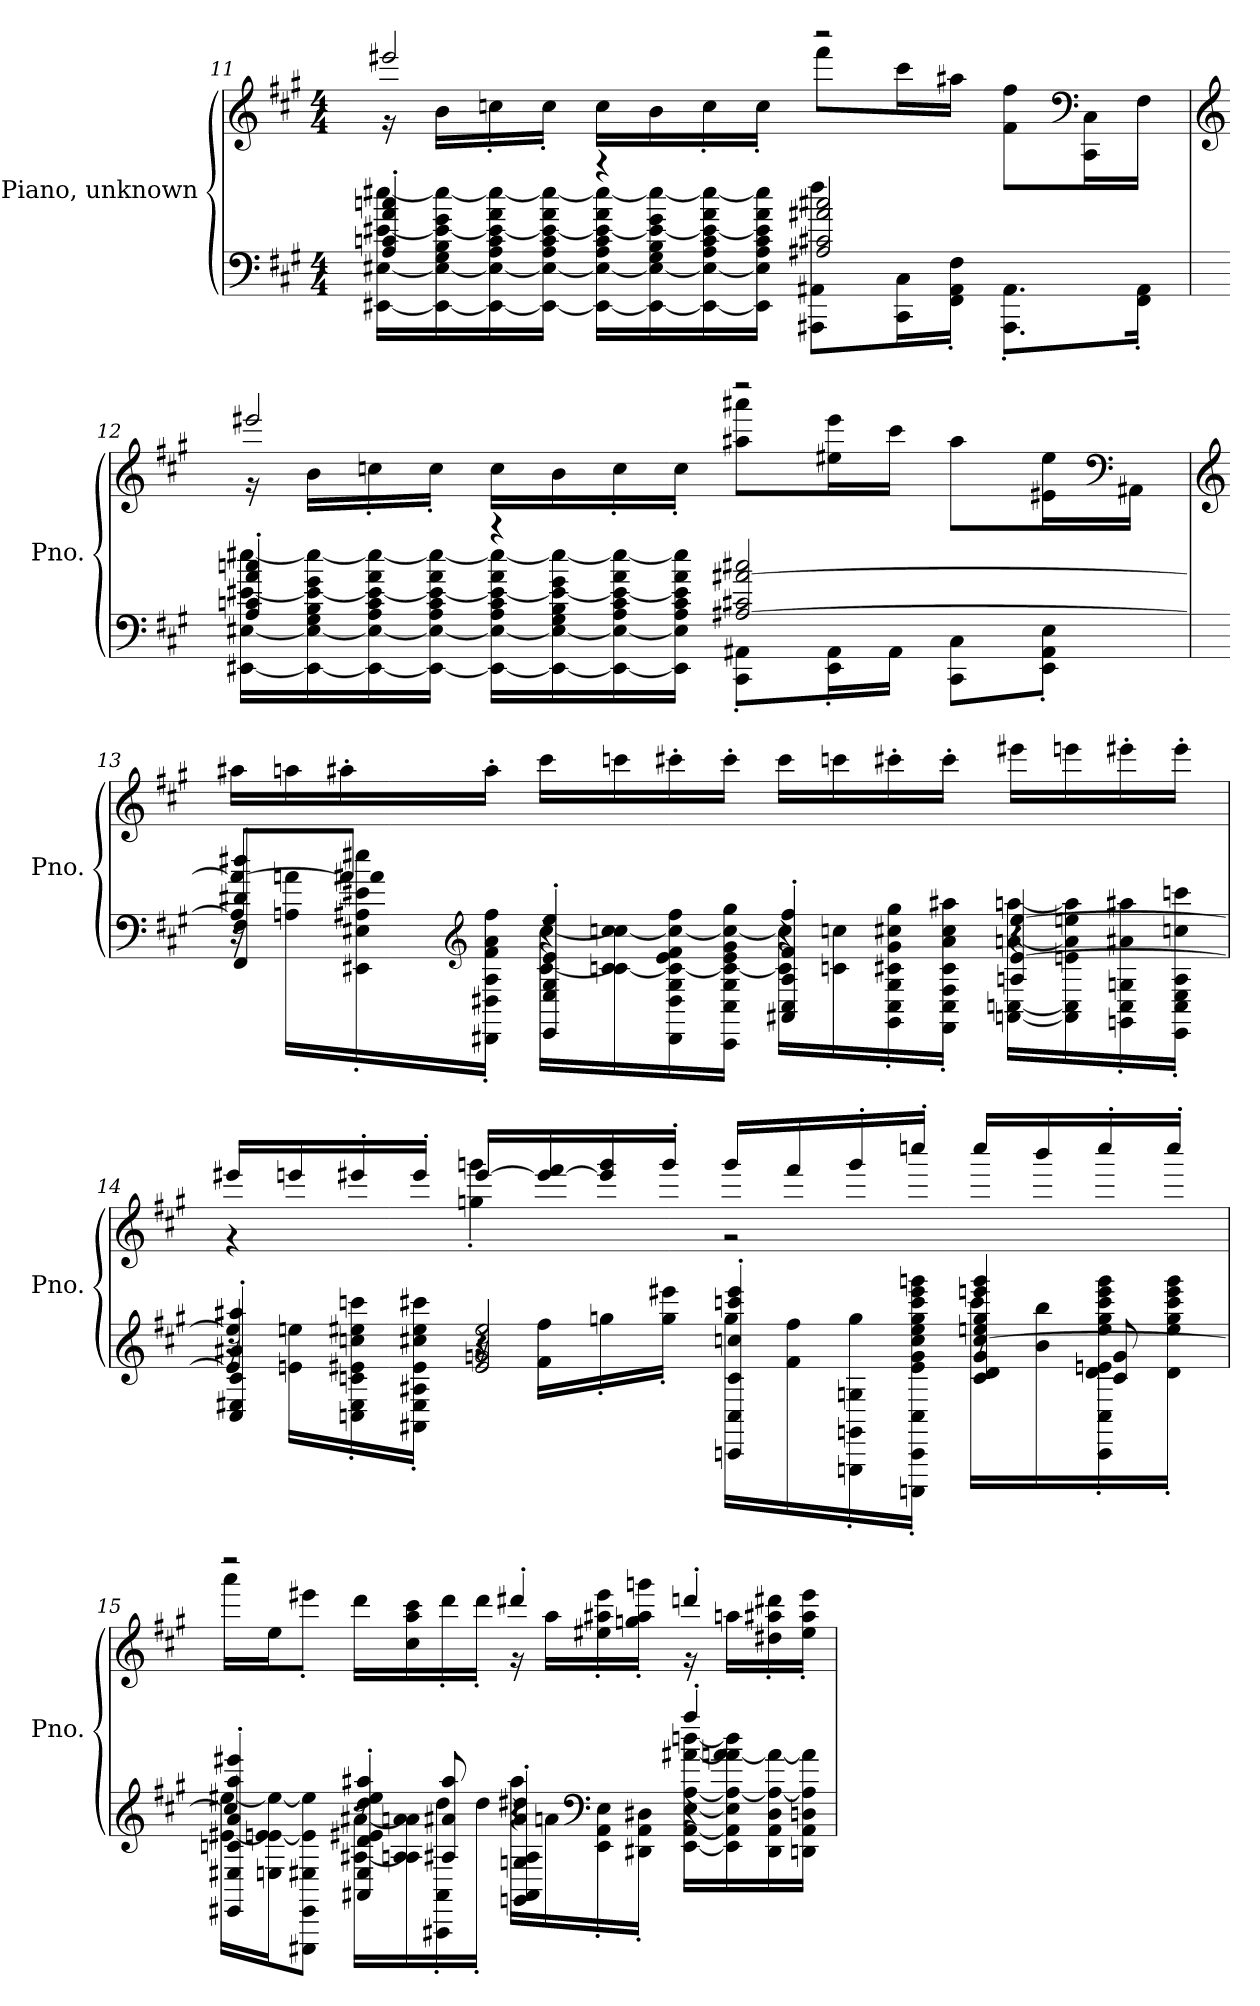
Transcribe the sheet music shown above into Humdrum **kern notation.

**kern	**kern
*part1	*part1
*staff2	*staff1
*I"Piano, unknown	*
*I'Pno.	*
*clefF4	*clefG2
*k[f#c#g#]	*k[f#c#g#]
*M4/4	*M4/4
=11	=11
*^	*^
4A/' 4cn/' 4a/' 4ccn/'	[16EE#X\ [16E#X\ [16e#X\ [16ee#X\LL	2eee#X/	16r
.	16EE#\_ 16E#\_ 16G#\ 16B\ 16e#\_ 16g#\ 16ee#\_	.	16b\LL
.	16EE#\_ 16E#\_ 16A\ 16c\ 16e#\_ 16a\ 16ee#\_	.	16ccn'\
.	16EE#\_ 16E#\_ 16A\ 16c\ 16e#\_ 16a\ 16ee#\_JJ	.	16cc'\JJ
4r	16EE#\_ 16E#\_ 16A\ 16c\ 16e#\_ 16a\ 16ee#\_LL	.	16cc\LL
.	16EE#\_ 16E#\_ 16G#\ 16B\ 16e#\_ 16g#\ 16ee#\_	.	16b\
.	16EE#\_ 16E#\_ 16A\ 16c\ 16e#\_ 16a\ 16ee#\_	.	16cc'\
.	16EE#\] 16E#\] 16A\ 16c\ 16e#\] 16a\ 16ee#\]JJ	.	16cc'\JJ
2A#X/ 2c#X/ 2a#X/ 2cc#X/	8AAA#X\ 8AA#X\ 8ff#\L	2r	8fff#\L
.	16CC#\ 16C#\L	.	16ccc#\L
.	16FF#\' 16AA#\' 16F#\'JJ	.	16aa#X\JJ
.	8.AAA#\' 8.AA#\'L	.	8f#\ 8ff#\L
*	*	*clefF4	*
.	.	.	16CC#\ 16C#\L
.	16FF#\' 16AA#\'Jk	.	16F#\JJ
!!LO:LB:g=z	!!
=12	=12	=12	=12
*	*	*clefG2	*
4A/' 4cn/' 4a/' 4ccn/'	[16EE#X\ [16E#X\ [16e#X\ [16ee#X\LL	2eee#X/	16r
.	16EE#\_ 16E#\_ 16G#\ 16B\ 16e#\_ 16g#\ 16ee#\_	.	16b\LL
.	16EE#\_ 16E#\_ 16A\ 16c\ 16e#\_ 16a\ 16ee#\_	.	16ccn'\
.	16EE#\_ 16E#\_ 16A\ 16c\ 16e#\_ 16a\ 16ee#\_JJ	.	16cc'\JJ
4r	16EE#\_ 16E#\_ 16A\ 16c\ 16e#\_ 16a\ 16ee#\_LL	.	16cc\LL
.	16EE#\_ 16E#\_ 16G#\ 16B\ 16e#\_ 16g#\ 16ee#\_	.	16b\
.	16EE#\_ 16E#\_ 16A\ 16c\ 16e#\_ 16a\ 16ee#\_	.	16cc'\
.	16EE#\] 16E#\] 16A\ 16c\ 16e#\] 16a\ 16ee#\]JJ	.	16cc'\JJ
[2A#X/ 2c#X/ [2a#X/ 2cc#X/	8CC#\' 8AA#X\'L	2r	8aa#X\ 8aaa#X\L
.	16EE#\' 16AA#\'L	.	16ee#X\ 16eee#\L
.	16AA#\JJ	.	16ccc#\JJ
.	8CC#\ 8C#\L	.	8aa#\L
.	8EE#\' 8AA#\' 8E#\'J	.	16e#X\ 16ee#\L
*	*	*clefF4	*
.	.	.	16AA#X\JJ
*v	*v	*	*
*	*v	*v
!!LO:LB:g=z
=13	=13
*	*clefG2
*^	*
*	*^	*
8A#/] 8a#/_L	16r	4FF#/' 4F#/' 4d#X/' 4dd#X/'	16aa#X\LL
.	16An\ 16an\LL	.	16aan\
8a#/J]	16EE#X\' 16E#X\' 16A#X\' 16e#X\' 16a#X\' 16ee#X\'	.	16aa#X'\
*clefG2	*	*	*
.	16DD#X\' 16D#X\' 16A#\' 16f#\' 16a#\' 16ff#\'JJ	.	16aa#'\JJ
4r	[16c#\ [16cc#\LL	4EE#/' 4E#/' 4G#/' 4e#/' 4ee#/'	16ccc#\LL
.	16cn\ 16c#\_ 16ccn\ 16cc#\_	.	16cccn\
.	16DD#\ 16D#\ 16G#\ 16c#\_ 16e#\ 16f#\ 16cc#\_ 16ff#\	.	16ccc#X'\
.	16CC#\ 16C#\ 16G#\ 16c#\_ 16e#\ 16g#\ 16cc#\_ 16gg#\JJ	.	16ccc#'\JJ
4r	16c#\] 16cc#\]LL	4AA#X/' 4C#/' 4A#/' 4f#/' 4ff#/'	16ccc#\LL
.	16cn\ 16ccn\	.	16cccn\
.	16GG#\' 16C#\' 16G#\' 16c#X\' 16g#\' 16cc#X\' 16gg#\'	.	16ccc#X'\
.	16FF#\' 16C#\' 16F#\' 16c#\' 16a#\' 16cc#\' 16aa#X\'JJ	.	16ccc#'\JJ
4An/ [4e#/ [4ee#/	[16AAn\ [16Cn\ [16an\ [16aan\LL	4r	16eee#X\LL
.	16AA\] 16C\] 16en\ 16a\] 16een\ 16aa\]	.	16eeen\
.	16GGn\' 16C\' 16Gn\' 16a#X\' 16aa#X\'	.	16eee#X'\
.	16EE#\' 16C\' 16E#\' 16A\' 16ccn\' 16cccn\'JJ	.	16eee#'\JJ
!!LO:PB:g=z
=14	=14	=14	=14
*	*	*	*^
4e#/] 4ee#/]	16r	4C#/' 4E#X/' 4c#/' 4a#X/' 4aa#X/'	16eee#X/LL	4r
.	16en\ 16een\LL	.	16eeen/	.
.	16Cn\' 16E#\' 16cn\' 16e#X\' 16ccn\' 16ee#X\' 16cccn\'	.	16eee#X'/	.
.	16AA#X\' 16E#\' 16A#X\' 16e#\' 16cc#X\' 16ee#\' 16ccc#X\'JJ	.	16eee#'/JJ	.
2e#/ 2gn/ 2ee#/	16r	4r	[16eee#/LL	4ggn\' 4gggn\'
.	16f#\ 16ff#\LL	.	16eee#/_ 16fff#/	.
.	16ggn'\	.	16eee#/] 16ggg/	.
.	16gg\' 16eee#X\'JJ	.	16ggg'/JJ	.
.	16gg\LL	4CCn/' 4C/' 4c/' 4ccn/' 4cccn/' 4eee#/'	16ggg/LL	2r
.	16f#\ 16ff#\	.	16fff#/	.
.	16GGGn\' 16GGn\' 16Gn\' 16gg\'	.	16ggg'/	.
.	16CCCn\' 16CC\' 16C\' 16e#\' 16g\' 16cc\' 16ee#\' 16gg\' 16ccc\' 16eee#\' 16gggn\'JJ	.	16ccccn'/JJ	.
4c/ 4d/ 4g/ [4cc/ 4een/ 4gg/ 4eeen/ 4ggg/	16ccc\LL	8r	16cccc/LL	.
.	16b\ 16bb\	.	16bbb/	.
.	16CC\' 16C\' 16d\' 16en\' 16ee\' 16gg\' 16ccc\' 16eee\' 16ggg\'	8c/ 8g/	16cccc'/	.
.	16d\' 16ee\' 16gg\' 16ccc\' 16eee\' 16ggg\'JJ	.	16cccc'/JJ	.
!!LO:LB:g=z	!!
=15	=15	=15	=15	=15
4cc/]	[16e#X\ [16ee#X\LL	4EE#X/' 4E#X/' 4cn/' 4a/' 4aa/' 4eee#X/'	2r	16aaa\LL
.	16En\ 16en\ 16e#\_ 16ee#\_J	.	.	16ee\J
.	8EEE#X\ 8EE#\ 8E#X\ 8e#\] 8ee#\]J	.	.	8eee#X'\J
8r	[16A#X\ [16a#X\LL	4AA#X/' 4E#/' 4d/' 4e#X/' 4dd/' 4ee#/' 4aa#X/'	.	16ddd\LL
.	16An\ 16A#\] 16an\ 16a#\]	.	.	16cc#\ 16aa\ 16ccc#\
8A#X/ 8a#X/ 8aa#/	16AAA#X\' 16AA#\' 16dd\'	.	.	16ddd'\
.	16dd'\JJ	.	.	16ddd'\JJ
4r	16aa#\LL	4GGn/' 4AA#/' 4Gn/' 4A#/' 4a#/' 4dd#X/'	4ddd#X'/	16r
.	16an\	.	.	16aa\LL
*clefF4	*	*	*	*
.	16EE#\' 16AA#\' 16E#\'	.	.	16ee#X\' 16aa#X\' 16eee#\'
.	16DD#X\' 16AA#\' 16D#X\'JJ	.	.	16ggn\' 16aa#\' 16gggn\'JJ
4aa#'/	[16EE#\ [16AA#\ [16E#\ [16A#\ [16a#X\ [16ddn\LL	4r	4dddn'/	16r
.	16EE#\] 16AA#\] 16E#\] 16A#\_ 16an\ 16a#\_ 16dd\]	.	.	16aan\LL
.	16DD#\ 16AA#\ 16D#\ 16A#\_ 16a#\_	.	.	16dd#X\' 16aa#X\' 16ddd#X\'
.	16DDn\ 16AA#\ 16Dn\ 16A#\] 16a#\]JJ	.	.	16ee#\' 16aa#\' 16eee#\'JJ
*v	*v	*v	*	*
*	*v	*v
=	=
*-	*-
